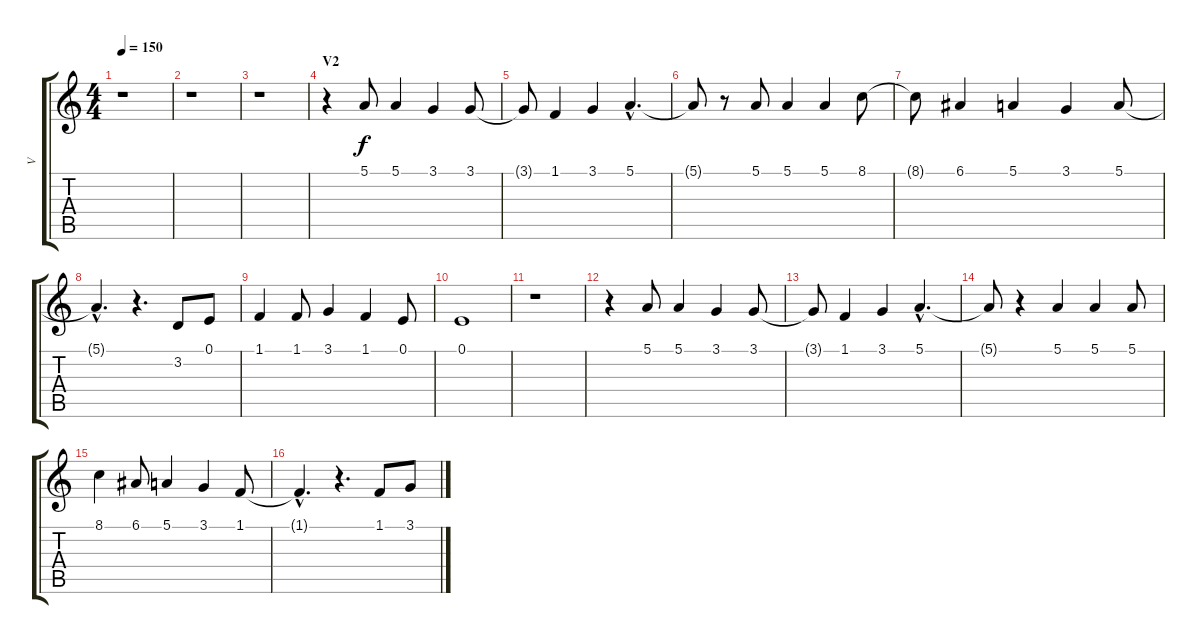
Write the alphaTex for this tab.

\track ("V" "V") {instrument frenchhorn}
\staff {score tabs}
\tuning (E4 B3 G3 D3 A2 E2) {hide}
\ts (4 4)
\tempo 150
\clef g2
\ks c
r.1{dy ppp} |
r.1 |
r.1 |
\section ("" "V2")
r.4{volume 14} 5.1.8{dy f} 5.1.4 3.1.4 3.1.8 |
3.1{t}.8 1.1.4 3.1.4 5.1{hac}.4{d} |
5.1{t}.8 r.8 5.1.8 5.1.4 5.1.4 8.1.8 |
8.1{t}.8 6.1.4 5.1.4 3.1.4 5.1.8 |
5.1{hac t}.4{d} r.4{d} 3.2.8 0.1.8 |
1.1.4 1.1.8 3.1.4 1.1.4 0.1.8 |
0.1.1 |
r.1 |
\section ("" "")
r.4 5.1.8 5.1.4 3.1.4 3.1.8 |
3.1{t}.8 1.1.4 3.1.4 5.1{hac}.4{d} |
5.1{t}.8 r.4 5.1.4 5.1.4 5.1.8 |
8.1.4 6.1.8 5.1.4 3.1.4 1.1.8 |
1.1{hac t}.4{d} r.4{d} 1.1.8 3.1.8
